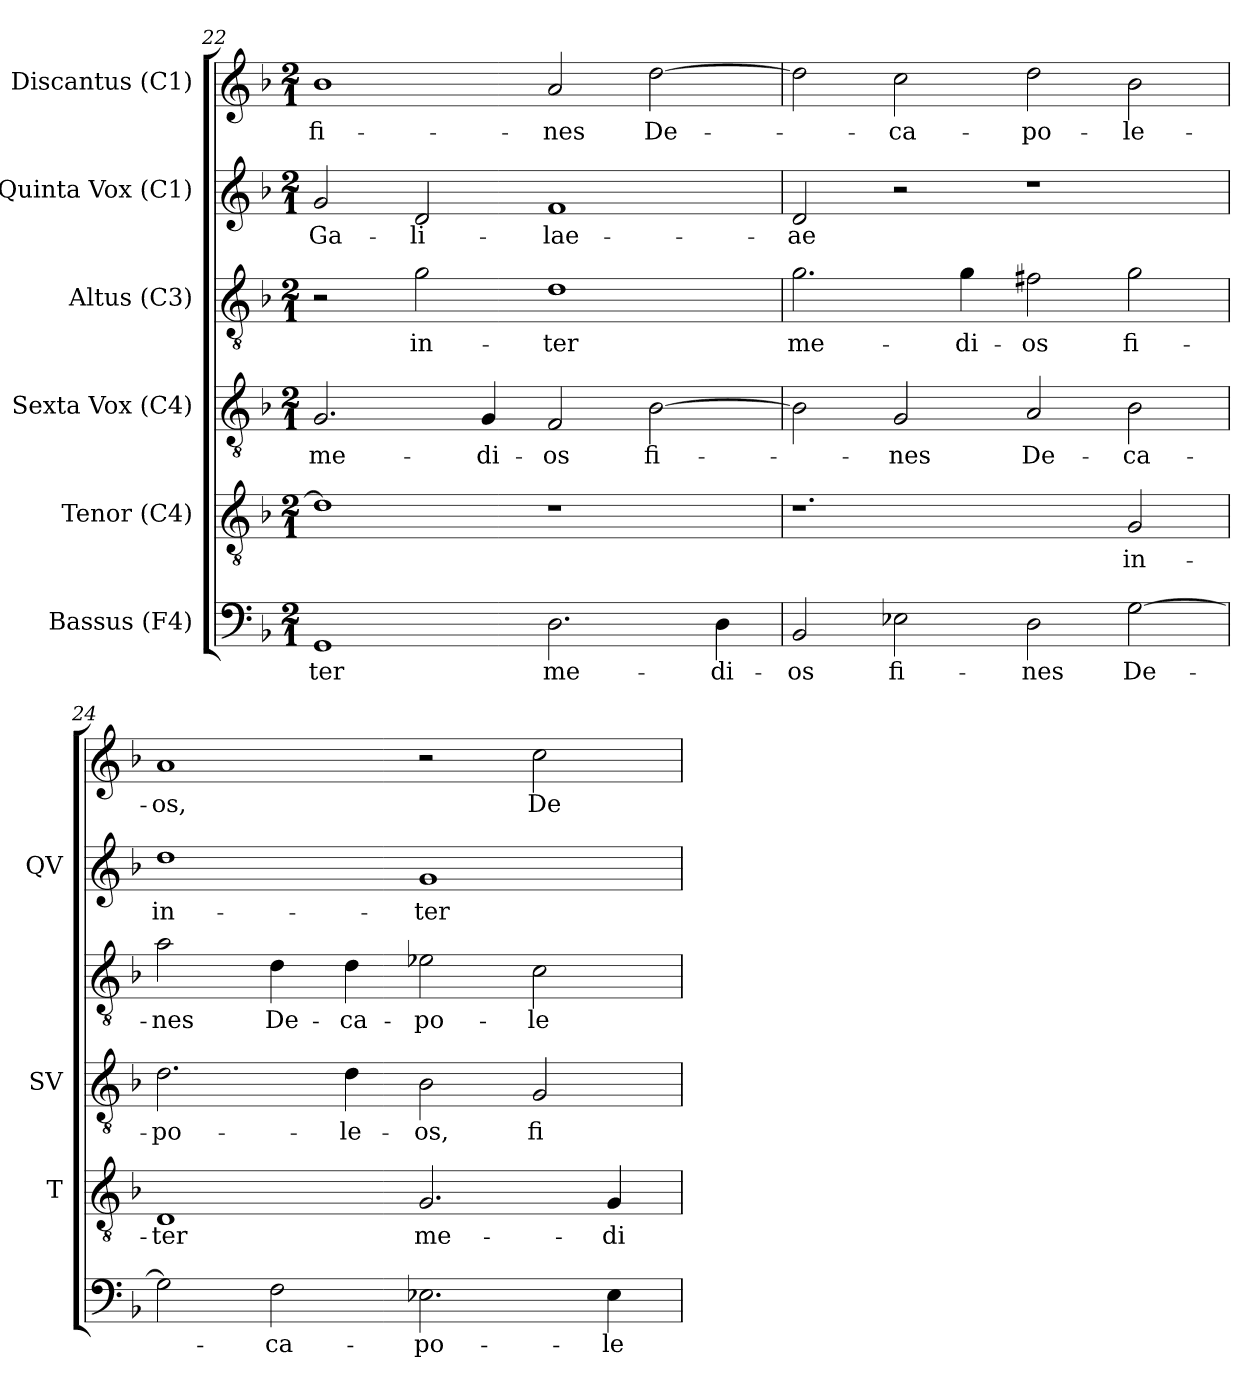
**kern	**text	**kern	**text	**kern	**text	**kern	**text	**kern	**text	**kern	**text
*part6	*part6	*part5	*part5	*part4	*part4	*part3	*part3	*part2	*part2	*part1	*part1
*staff6	*staff6	*staff5	*staff5	*staff4	*staff4	*staff3	*staff3	*staff2	*staff2	*staff1	*staff1
*I"Bassus (F4)	*	*I"Tenor (C4)	*	*I"Sexta Vox (C4)	*	*I"Altus (C3)	*	*I"Quinta Vox (C1)	*	*I"Discantus (C1)	*
*	*	*I'T	*	*I'SV	*	*	*	*I'QV	*	*	*
*clefF4	*	*clefGv2	*	*clefGv2	*	*clefGv2	*	*clefG2	*	*clefG2	*
*	*	*	*	*	*	*ITrd7c12	*	*	*	*	*
*k[b-]	*	*k[b-]	*	*k[b-]	*	*k[b-]	*	*k[b-]	*	*k[b-]	*
*F:	*	*F:	*	*F:	*	*F:	*	*F:	*	*F:	*
*M2/1	*	*M2/1	*	*M2/1	*	*M2/1	*	*M2/1	*	*M2/1	*
=22	=22	=22	=22	=22	=22	=22	=22	=22	=22	=22	=22
!	!LO:LY:b:color=#000000	!	!	!	!	!	!	!	!	!	!
!	!	!	!	!	!LO:LY:b:color=#000000	!	!	!	!	!	!
!	!	!	!	!	!	!	!	!	!LO:LY:b:color=#000000	!	!
!	!	!	!	!	!	!	!	!	!	!	!LO:LY:b:color=#000000
1GGi	-ter	1di]	.	2.Gi/	me-	2r	.	2gi/	Ga-	1b-i	fi-
!	!	!	!	!	!	!	!LO:LY:b:color=#000000	!	!	!	!
!	!	!	!	!	!	!	!	!	!LO:LY:b:color=#000000	!	!
.	.	.	.	.	.	2Gi\	in-	2di/	-li-	.	.
!	!	!	!	!	!LO:LY:b:color=#000000	!	!	!	!	!	!
.	.	.	.	4Gi/	-di-	.	.	.	.	.	.
!	!LO:LY:b:color=#000000	!	!	!	!	!	!	!	!	!	!
!	!	!	!	!	!LO:LY:b:color=#000000	!	!	!	!	!	!
!	!	!	!	!	!	!	!LO:LY:b:color=#000000	!	!	!	!
!	!	!	!	!	!	!	!	!	!LO:LY:b:color=#000000	!	!
!	!	!	!	!	!	!	!	!	!	!	!LO:LY:b:color=#000000
2.Di\	me-	1r	.	2Fi/	-os	1Di	-ter	1fi	-lae-	2ai/	-nes
!	!	!	!	!	!LO:LY:b:color=#000000	!	!	!	!	!	!
!	!	!	!	!	!	!	!	!	!	!	!LO:LY:b:color=#000000
.	.	.	.	[2B-i\	fi-	.	.	.	.	[2ddi\	De-
!	!LO:LY:b:color=#000000	!	!	!	!	!	!	!	!	!	!
4Di\	-di-	.	.	.	.	.	.	.	.	.	.
=23	=23	=23	=23	=23	=23	=23	=23	=23	=23	=23	=23
!	!LO:LY:b:color=#000000	!	!	!	!	!	!	!	!	!	!
!	!	!	!	!	!	!	!LO:LY:b:color=#000000	!	!	!	!
!	!	!	!	!	!	!	!	!	!LO:LY:b:color=#000000	!	!
2BB-i/	-os	1.r	.	2B-i\]	.	2.Gi\	me-	2di/	-ae	2ddi\]	.
!	!LO:LY:b:color=#000000	!	!	!	!	!	!	!	!	!	!
!	!	!	!	!	!LO:LY:b:color=#000000	!	!	!	!	!	!
!	!	!	!	!	!	!	!	!	!	!	!LO:LY:b:color=#000000
2E-i\	fi-	.	.	2Gi/	-nes	.	.	2r	.	2cci\	-ca-
!	!	!	!	!	!	!	!LO:LY:b:color=#000000	!	!	!	!
.	.	.	.	.	.	4Gi\	-di-	.	.	.	.
!	!LO:LY:b:color=#000000	!	!	!	!	!	!	!	!	!	!
!	!	!	!	!	!LO:LY:b:color=#000000	!	!	!	!	!	!
!	!	!	!	!	!	!	!LO:LY:b:color=#000000	!	!	!	!
!	!	!	!	!	!	!	!	!	!	!	!LO:LY:b:color=#000000
2Di\	-nes	.	.	2Ai/	De-	2F#Xi\	-os	1r	.	2ddi\	-po-
!	!LO:LY:b:color=#000000	!	!	!	!	!	!	!	!	!	!
!	!	!	!LO:LY:b:color=#000000	!	!	!	!	!	!	!	!
!	!	!	!	!	!LO:LY:b:color=#000000	!	!	!	!	!	!
!	!	!	!	!	!	!	!LO:LY:b:color=#000000	!	!	!	!
!	!	!	!	!	!	!	!	!	!	!	!LO:LY:b:color=#000000
[2Gi\	De-	2Gi/	in-	2B-i\	-ca-	2Gi\	fi-	.	.	2b-i\	-le-
=24	=24	=24	=24	=24	=24	=24	=24	=24	=24	=24	=24
!	!	!	!LO:LY:b:color=#000000	!	!	!	!	!	!	!	!
!	!	!	!	!	!LO:LY:b:color=#000000	!	!	!	!	!	!
!	!	!	!	!	!	!	!LO:LY:b:color=#000000	!	!	!	!
!	!	!	!	!	!	!	!	!	!LO:LY:b:color=#000000	!	!
!	!	!	!	!	!	!	!	!	!	!	!LO:LY:b:color=#000000
2Gi\]	.	1Di	-ter	2.di\	-po-	2Ai\	-nes	1ddi	in-	1ai	-os,
!	!LO:LY:b:color=#000000	!	!	!	!	!	!	!	!	!	!
!	!	!	!	!	!	!	!LO:LY:b:color=#000000	!	!	!	!
2Fi\	-ca-	.	.	.	.	4Di\	De-	.	.	.	.
!	!	!	!	!	!LO:LY:b:color=#000000	!	!	!	!	!	!
!	!	!	!	!	!	!	!LO:LY:b:color=#000000	!	!	!	!
.	.	.	.	4di\	-le-	4Di\	-ca-	.	.	.	.
!	!LO:LY:b:color=#000000	!	!	!	!	!	!	!	!	!	!
!	!	!	!LO:LY:b:color=#000000	!	!	!	!	!	!	!	!
!	!	!	!	!	!LO:LY:b:color=#000000	!	!	!	!	!	!
!	!	!	!	!	!	!	!LO:LY:b:color=#000000	!	!	!	!
!	!	!	!	!	!	!	!	!	!LO:LY:b:color=#000000	!	!
2.E-Xi\	-po-	2.Gi/	me-	2B-i\	-os,	2E-Xi\	-po-	1gi	-ter	2r	.
!	!	!	!	!	!LO:LY:b:color=#000000	!	!	!	!	!	!
!	!	!	!	!	!	!	!LO:LY:b:color=#000000	!	!	!	!
!	!	!	!	!	!	!	!	!	!	!	!LO:LY:b:color=#000000
.	.	.	.	2Gi/	fi-	2Ci\	-le-	.	.	2cci\	De-
!	!LO:LY:b:color=#000000	!	!	!	!	!	!	!	!	!	!
!	!	!	!LO:LY:b:color=#000000	!	!	!	!	!	!	!	!
4E-i\	-le-	4Gi/	-di-	.	.	.	.	.	.	.	.
=	=	=	=	=	=	=	=	=	=	=	=
*-	*-	*-	*-	*-	*-	*-	*-	*-	*-	*-	*-
